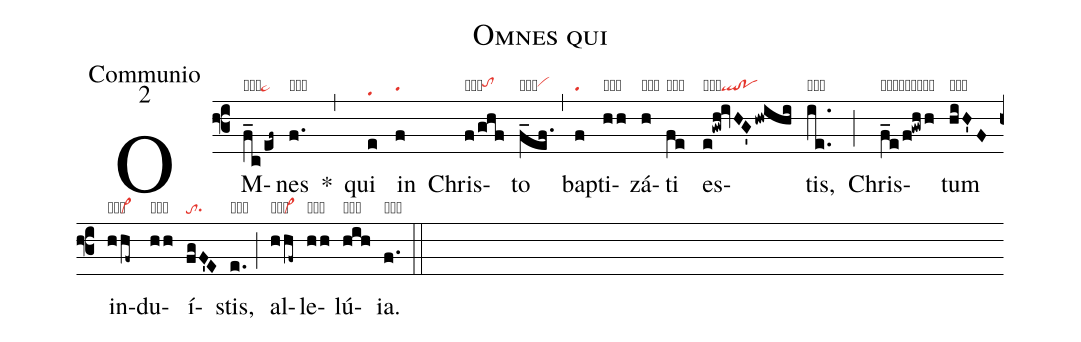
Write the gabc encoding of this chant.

name: Omnes qui;
office-part: Communio;
mode: 2;
nabc-lines: 1;
%%
(f3)
OM(f_c/ef~|clGhhta>)nes(f.|un1) *(,)
qui(e|puhd) in(f|pu) Chris(f/ghf|unlst8tohh)to(f_ef.|clGhglsa5vihh) (,)
bap(f|pu)ti(hh|bvlsa2)zá(h|un)ti(fe|unhe) es(e!gwh!ivHG'/hwihi|un1ppn1ppq1sun2ql!po)tis,(ie..|clG) (;)
Chris(f_e/f!gwhh|clGlsa5qlppz1un)tum(hiH'F|un1ppn1sun2) in(hhf~|unlsa2`vi>)du(hh|bvlsa2)í(fgF'E|tosu1)stis,(e.|un) (;)
al(hhf~|unlsa2`vi>)le(hh|bvlsa2)lú(hih|to>ltsr6)ia.(f.|un) (::)
